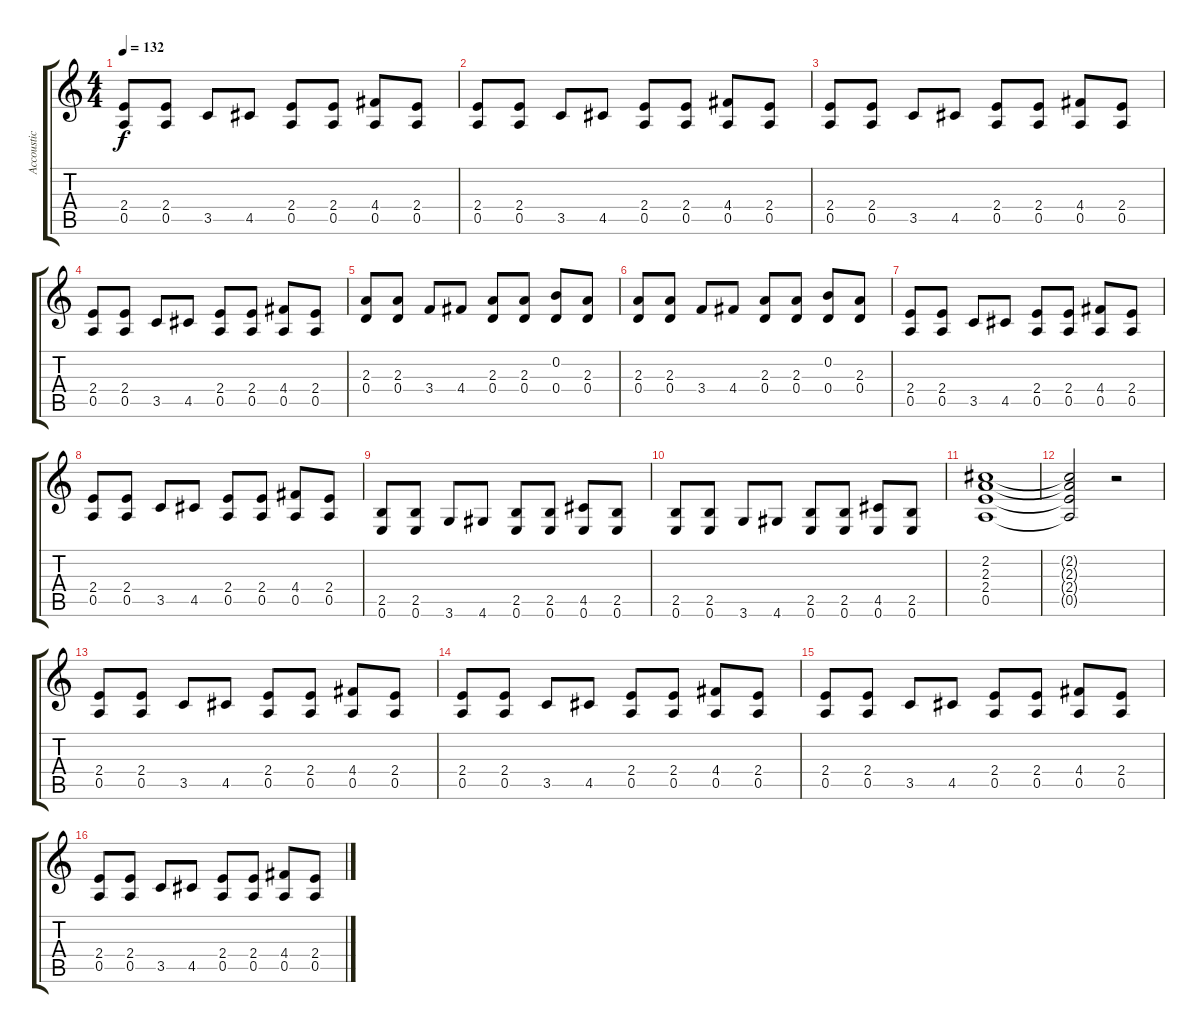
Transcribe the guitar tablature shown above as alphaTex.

\track ("Accoustic Guitar" "Accoustic ") {instrument acousticguitarsteel}
\staff {score tabs}
\tuning (E4 B3 G3 D3 A2 E2) {hide}
\ts (4 4)
\tempo 132
\clef g2
\ks c
(2.4 0.5).8{dy f} (2.4 0.5).8 3.5.8 4.5.8 (2.4 0.5).8 (2.4 0.5).8 (4.4 0.5).8 (2.4 0.5).8 |
(2.4 0.5).8 (2.4 0.5).8 3.5.8 4.5.8 (2.4 0.5).8 (2.4 0.5).8 (4.4 0.5).8 (2.4 0.5).8 |
(2.4 0.5).8 (2.4 0.5).8 3.5.8 4.5.8 (2.4 0.5).8 (2.4 0.5).8 (4.4 0.5).8 (2.4 0.5).8 |
(2.4 0.5).8 (2.4 0.5).8 3.5.8 4.5.8 (2.4 0.5).8 (2.4 0.5).8 (4.4 0.5).8 (2.4 0.5).8 |
(2.3 0.4).8 (2.3 0.4).8 3.4.8 4.4.8 (2.3 0.4).8 (2.3 0.4).8 (0.2 0.4).8 (2.3 0.4).8 |
(2.3 0.4).8 (2.3 0.4).8 3.4.8 4.4.8 (2.3 0.4).8 (2.3 0.4).8 (0.2 0.4).8 (2.3 0.4).8 |
(2.4 0.5).8 (2.4 0.5).8 3.5.8 4.5.8 (2.4 0.5).8 (2.4 0.5).8 (4.4 0.5).8 (2.4 0.5).8 |
(2.4 0.5).8 (2.4 0.5).8 3.5.8 4.5.8 (2.4 0.5).8 (2.4 0.5).8 (4.4 0.5).8 (2.4 0.5).8 |
(2.5 0.6).8 (2.5 0.6).8 3.6.8 4.6.8 (2.5 0.6).8 (2.5 0.6).8 (4.5 0.6).8 (2.5 0.6).8 |
(2.5 0.6).8 (2.5 0.6).8 3.6.8 4.6.8 (2.5 0.6).8 (2.5 0.6).8 (4.5 0.6).8 (2.5 0.6).8 |
(2.2 2.3 2.4 0.5).1 |
(2.2{t} 2.3{t} 2.4{t} 0.5{t}).2 r.2 |
(2.4 0.5).8 (2.4 0.5).8 3.5.8 4.5.8 (2.4 0.5).8 (2.4 0.5).8 (4.4 0.5).8 (2.4 0.5).8 |
(2.4 0.5).8 (2.4 0.5).8 3.5.8 4.5.8 (2.4 0.5).8 (2.4 0.5).8 (4.4 0.5).8 (2.4 0.5).8 |
(2.4 0.5).8 (2.4 0.5).8 3.5.8 4.5.8 (2.4 0.5).8 (2.4 0.5).8 (4.4 0.5).8 (2.4 0.5).8 |
(2.4 0.5).8 (2.4 0.5).8 3.5.8 4.5.8 (2.4 0.5).8 (2.4 0.5).8 (4.4 0.5).8 (2.4 0.5).8
